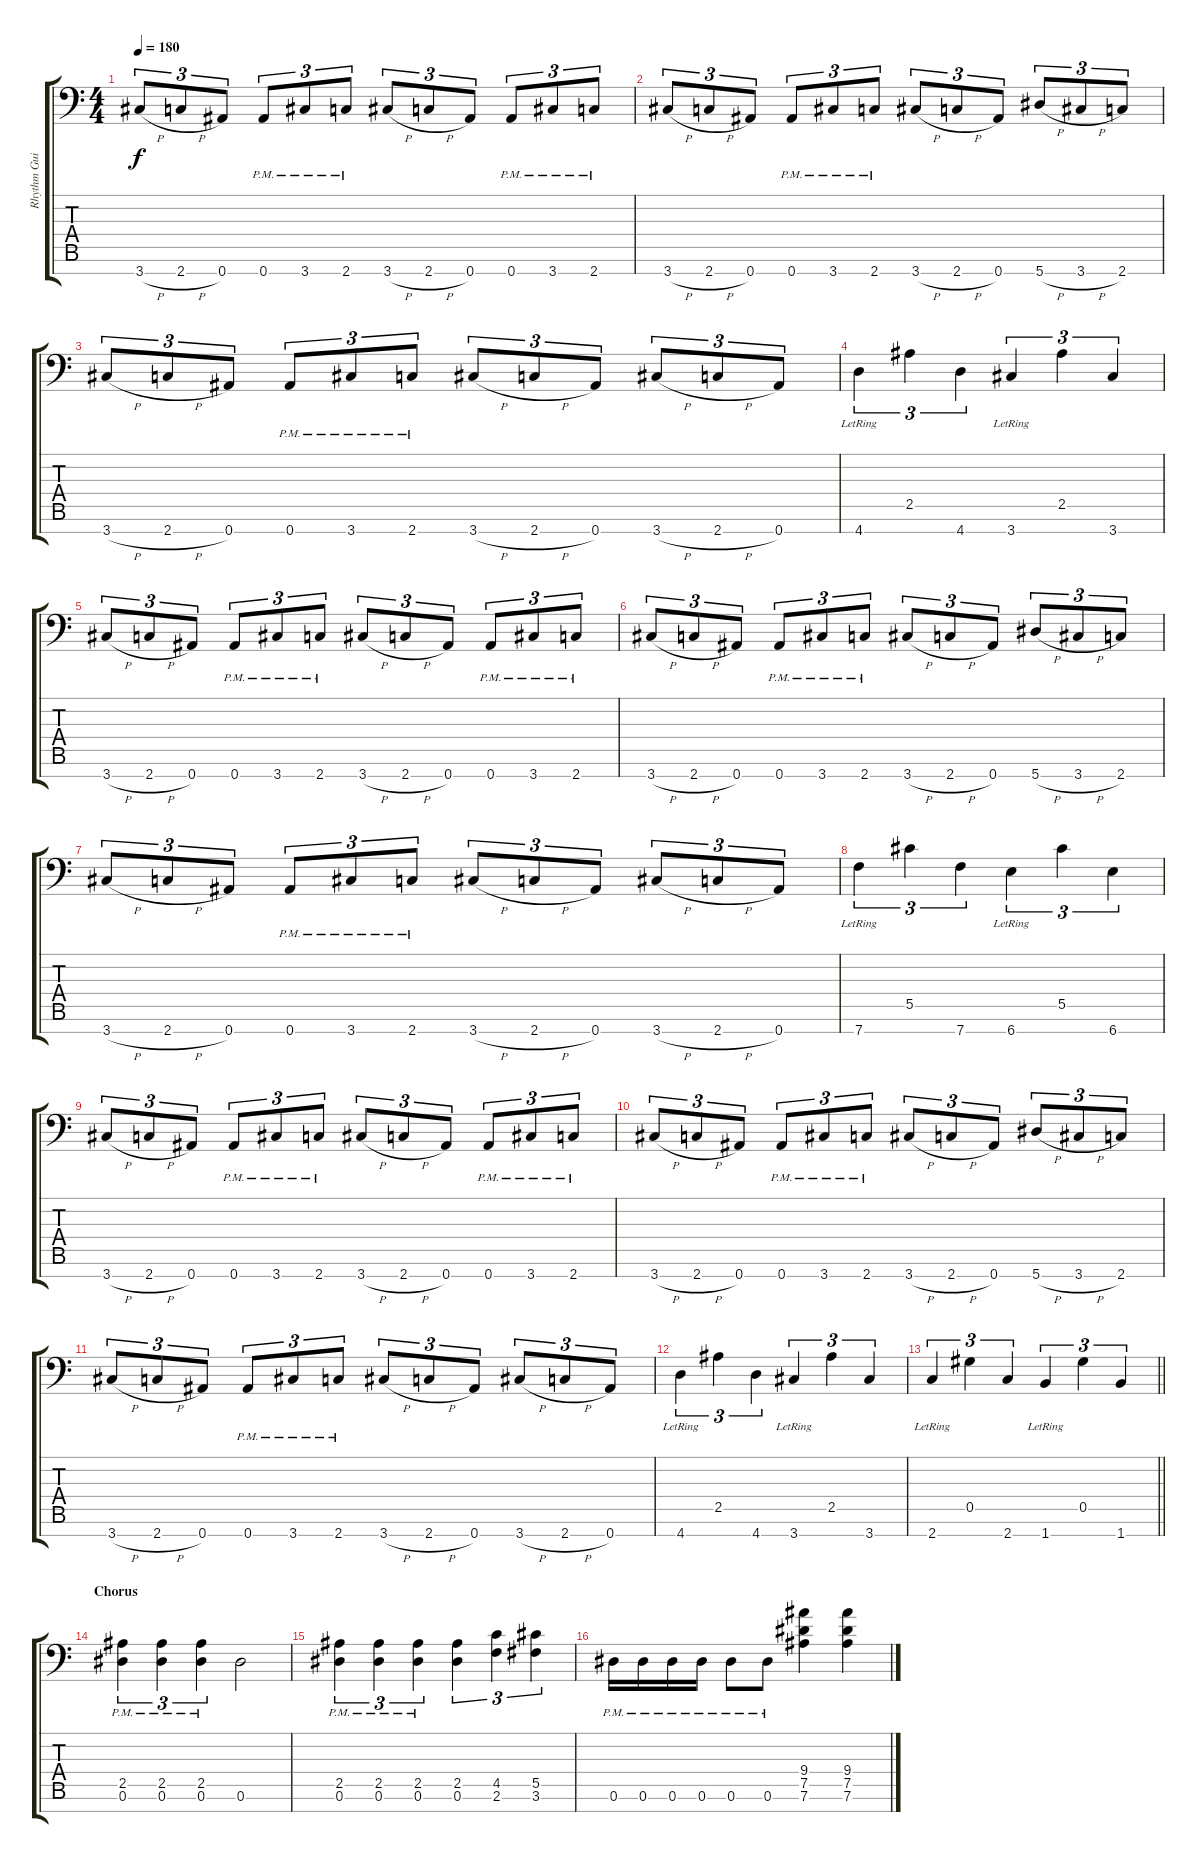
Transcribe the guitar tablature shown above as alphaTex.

\track ("Rhythm Guitar" "Rhythm Gui") {instrument distortionguitar}
\staff {score tabs}
\tuning (Eb4 Bb3 Gb3 Db3 Ab2 Eb2 Bb1) {hide}
\ts (4 4)
\tempo 180
\clef f4
\ks c
3.7{h}.8{tu (3 2) dy f} 2.7{h}.8{tu (3 2)} 0.7.8{tu (3 2)} 0.7{pm}.8{tu (3 2)} 3.7{pm}.8{tu (3 2)} 2.7{pm}.8{tu (3 2)} 3.7{h}.8{tu (3 2)} 2.7{h}.8{tu (3 2)} 0.7.8{tu (3 2)} 0.7{pm}.8{tu (3 2)} 3.7{pm}.8{tu (3 2)} 2.7{pm}.8{tu (3 2)} |
3.7{h}.8{tu (3 2)} 2.7{h}.8{tu (3 2)} 0.7.8{tu (3 2)} 0.7{pm}.8{tu (3 2)} 3.7{pm}.8{tu (3 2)} 2.7{pm}.8{tu (3 2)} 3.7{h}.8{tu (3 2)} 2.7{h}.8{tu (3 2)} 0.7.8{tu (3 2)} 5.7{h}.8{tu (3 2)} 3.7{h}.8{tu (3 2)} 2.7.8{tu (3 2)} |
3.7{h}.8{tu (3 2)} 2.7{h}.8{tu (3 2)} 0.7.8{tu (3 2)} 0.7{pm}.8{tu (3 2)} 3.7{pm}.8{tu (3 2)} 2.7{pm}.8{tu (3 2)} 3.7{h}.8{tu (3 2)} 2.7{h}.8{tu (3 2)} 0.7.8{tu (3 2)} 3.7{h}.8{tu (3 2)} 2.7{h}.8{tu (3 2)} 0.7.8{tu (3 2)} |
4.7{lr}.4{tu (3 2)} 2.5.4{tu (3 2)} 4.7.4{tu (3 2)} 3.7{lr}.4{tu (3 2)} 2.5.4{tu (3 2)} 3.7.4{tu (3 2)} |
3.7{h}.8{tu (3 2)} 2.7{h}.8{tu (3 2)} 0.7.8{tu (3 2)} 0.7{pm}.8{tu (3 2)} 3.7{pm}.8{tu (3 2)} 2.7{pm}.8{tu (3 2)} 3.7{h}.8{tu (3 2)} 2.7{h}.8{tu (3 2)} 0.7.8{tu (3 2)} 0.7{pm}.8{tu (3 2)} 3.7{pm}.8{tu (3 2)} 2.7{pm}.8{tu (3 2)} |
3.7{h}.8{tu (3 2)} 2.7{h}.8{tu (3 2)} 0.7.8{tu (3 2)} 0.7{pm}.8{tu (3 2)} 3.7{pm}.8{tu (3 2)} 2.7{pm}.8{tu (3 2)} 3.7{h}.8{tu (3 2)} 2.7{h}.8{tu (3 2)} 0.7.8{tu (3 2)} 5.7{h}.8{tu (3 2)} 3.7{h}.8{tu (3 2)} 2.7.8{tu (3 2)} |
3.7{h}.8{tu (3 2)} 2.7{h}.8{tu (3 2)} 0.7.8{tu (3 2)} 0.7{pm}.8{tu (3 2)} 3.7{pm}.8{tu (3 2)} 2.7{pm}.8{tu (3 2)} 3.7{h}.8{tu (3 2)} 2.7{h}.8{tu (3 2)} 0.7.8{tu (3 2)} 3.7{h}.8{tu (3 2)} 2.7{h}.8{tu (3 2)} 0.7.8{tu (3 2)} |
7.7{lr}.4{tu (3 2)} 5.5.4{tu (3 2)} 7.7.4{tu (3 2)} 6.7{lr}.4{tu (3 2)} 5.5.4{tu (3 2)} 6.7.4{tu (3 2)} |
3.7{h}.8{tu (3 2)} 2.7{h}.8{tu (3 2)} 0.7.8{tu (3 2)} 0.7{pm}.8{tu (3 2)} 3.7{pm}.8{tu (3 2)} 2.7{pm}.8{tu (3 2)} 3.7{h}.8{tu (3 2)} 2.7{h}.8{tu (3 2)} 0.7.8{tu (3 2)} 0.7{pm}.8{tu (3 2)} 3.7{pm}.8{tu (3 2)} 2.7{pm}.8{tu (3 2)} |
3.7{h}.8{tu (3 2)} 2.7{h}.8{tu (3 2)} 0.7.8{tu (3 2)} 0.7{pm}.8{tu (3 2)} 3.7{pm}.8{tu (3 2)} 2.7{pm}.8{tu (3 2)} 3.7{h}.8{tu (3 2)} 2.7{h}.8{tu (3 2)} 0.7.8{tu (3 2)} 5.7{h}.8{tu (3 2)} 3.7{h}.8{tu (3 2)} 2.7.8{tu (3 2)} |
3.7{h}.8{tu (3 2)} 2.7{h}.8{tu (3 2)} 0.7.8{tu (3 2)} 0.7{pm}.8{tu (3 2)} 3.7{pm}.8{tu (3 2)} 2.7{pm}.8{tu (3 2)} 3.7{h}.8{tu (3 2)} 2.7{h}.8{tu (3 2)} 0.7.8{tu (3 2)} 3.7{h}.8{tu (3 2)} 2.7{h}.8{tu (3 2)} 0.7.8{tu (3 2)} |
4.7{lr}.4{tu (3 2)} 2.5.4{tu (3 2)} 4.7.4{tu (3 2)} 3.7{lr}.4{tu (3 2)} 2.5.4{tu (3 2)} 3.7.4{tu (3 2)} |
\barLineRight lightlight
2.7{lr}.4{tu (3 2)} 0.5.4{tu (3 2)} 2.7.4{tu (3 2)} 1.7{lr}.4{tu (3 2)} 0.5.4{tu (3 2)} 1.7.4{tu (3 2)} |
\section ("" "Chorus")
(2.5{pm} 0.6).4{tu (3 2)} (2.5{pm} 0.6).4{tu (3 2)} (2.5{pm} 0.6).4{tu (3 2)} 0.6.2 |
(2.5{pm} 0.6).4{tu (3 2)} (2.5{pm} 0.6).4{tu (3 2)} (2.5{pm} 0.6).4{tu (3 2)} (2.5 0.6).4{tu (3 2)} (4.5 2.6).4{tu (3 2)} (5.5 3.6).4{tu (3 2)} |
0.6{pm}.16 0.6{pm}.16 0.6{pm}.16 0.6{pm}.16 0.6{pm}.8 0.6{pm}.8 (9.4 7.5 7.6).4 (9.4 7.5 7.6).4
